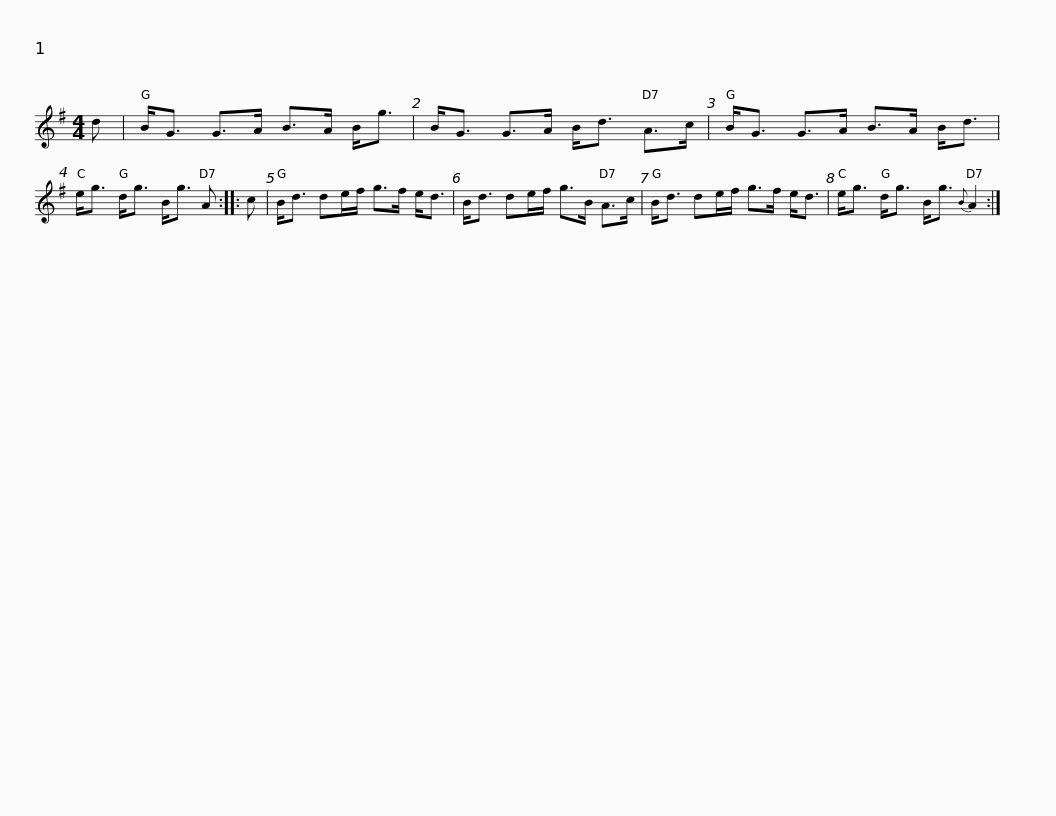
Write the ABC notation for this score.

X:1
L:1/8
M:4/4
I:linebreak $
K:G
V:1 treble
V:1
 d | B<G G>A B>A B<g | B<G G>A B<d A>c | B<G G>A B>A B<d | e<g d<g B<g A :: %5
 c |$ B<d de/f/ g>f e<d | B<d de/f/ g>B A>c | B<d de/f/ g>f e<d | e<g d<g B<g{B} A2 :| %10
